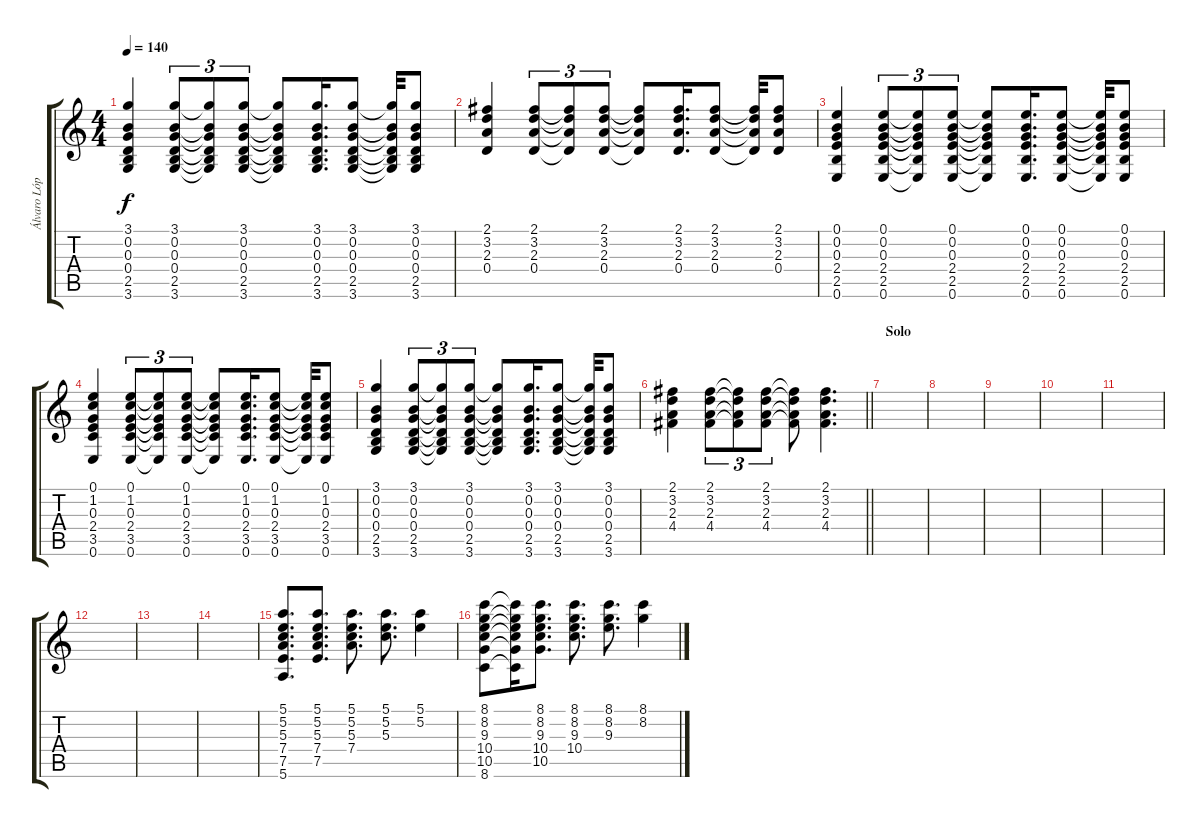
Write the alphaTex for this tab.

\track ("Álvaro López" "Álvaro Lóp") {instrument electricguitarclean}
\staff {score tabs}
\tuning (E4 B3 G3 D3 A2 E2) {hide}
\ts (4 4)
\tempo 140
\clef g2
\ks c
(3.1 0.2 0.3 0.4 2.5 3.6).4{dy f} (3.1 0.2 0.3 0.4 2.5 3.6).8{tu (3 2)} (3.1{t} 0.2{t} 0.3{t} 0.4{t} 2.5{t} 3.6{t}).8{tu (3 2)} (3.1 0.2 0.3 0.4 2.5 3.6).8{tu (3 2)} (3.1{t} 0.2{t} 0.3{t} 0.4{t} 2.5{t} 3.6{t}).8 (3.1 0.2 0.3 0.4 2.5 3.6).16{d} (3.1 0.2 0.3 0.4 2.5 3.6).8 (3.1{t} 0.2{t} 0.3{t} 0.4{t} 2.5{t} 3.6{t}).32 (3.1 0.2 0.3 0.4 2.5 3.6).8 |
(2.1 3.2 2.3 0.4).4 (2.1 3.2 2.3 0.4).8{tu (3 2)} (2.1{t} 3.2{t} 2.3{t} 0.4{t}).8{tu (3 2)} (2.1 3.2 2.3 0.4).8{tu (3 2)} (2.1{t} 3.2{t} 2.3{t} 0.4{t}).8 (2.1 3.2 2.3 0.4).16{d} (2.1 3.2 2.3 0.4).8 (2.1{t} 3.2{t} 2.3{t} 0.4{t}).32 (2.1 3.2 2.3 0.4).8 |
(0.1 0.2 0.3 2.4 2.5 0.6).4 (0.1 0.2 0.3 2.4 2.5 0.6).8{tu (3 2)} (0.1{t} 0.2{t} 0.3{t} 2.4{t} 2.5{t} 0.6{t}).8{tu (3 2)} (0.1 0.2 0.3 2.4 2.5 0.6).8{tu (3 2)} (0.1{t} 0.2{t} 0.3{t} 2.4{t} 2.5{t} 0.6{t}).8 (0.1 0.2 0.3 2.4 2.5 0.6).16{d} (0.1 0.2 0.3 2.4 2.5 0.6).8 (0.1{t} 0.2{t} 0.3{t} 2.4{t} 2.5{t} 0.6{t}).32 (0.1 0.2 0.3 2.4 2.5 0.6).8 |
(0.1 1.2 0.3 2.4 3.5 0.6).4 (0.1 1.2 0.3 2.4 3.5 0.6).8{tu (3 2)} (0.1{t} 1.2{t} 0.3{t} 2.4{t} 3.5{t} 0.6{t}).8{tu (3 2)} (0.1 1.2 0.3 2.4 3.5 0.6).8{tu (3 2)} (0.1{t} 1.2{t} 0.3{t} 2.4{t} 3.5{t} 0.6{t}).8 (0.1 1.2 0.3 2.4 3.5 0.6).16{d} (0.1 1.2 0.3 2.4 3.5 0.6).8 (0.1{t} 1.2{t} 0.3{t} 2.4{t} 3.5{t} 0.6{t}).32 (0.1 1.2 0.3 2.4 3.5 0.6).8 |
(3.1 0.2 0.3 0.4 2.5 3.6).4 (3.1 0.2 0.3 0.4 2.5 3.6).8{tu (3 2)} (3.1{t} 0.2{t} 0.3{t} 0.4{t} 2.5{t} 3.6{t}).8{tu (3 2)} (3.1 0.2 0.3 0.4 2.5 3.6).8{tu (3 2)} (3.1{t} 0.2{t} 0.3{t} 0.4{t} 2.5{t} 3.6{t}).8 (3.1 0.2 0.3 0.4 2.5 3.6).16{d} (3.1 0.2 0.3 0.4 2.5 3.6).8 (3.1{t} 0.2{t} 0.3{t} 0.4{t} 2.5{t} 3.6{t}).32 (3.1 0.2 0.3 0.4 2.5 3.6).8 |
\barLineRight lightlight
(2.1 3.2 2.3 4.4).4 (2.1 3.2 2.3 4.4).8{tu (3 2)} (2.1{t} 3.2{t} 2.3{t} 4.4{t}).8{tu (3 2)} (2.1 3.2 2.3 4.4).8{tu (3 2)} (2.1{t} 3.2{t} 2.3{t} 4.4{t}).8 (2.1 3.2 2.3 4.4).4{d} |
\section ("" "Solo")
|
|
|
|
|
|
|
|
(5.1 5.2 5.3 7.4 7.5 5.6).8{d volume 13} (5.1 5.2 5.3 7.4 7.5).8{d volume 1} (5.1 5.2 5.3 7.4).8{d} (5.1 5.2 5.3).8{d} (5.1 5.2).4 |
(8.1 8.2 9.3 10.4 10.5 8.6).8{volume 13} (8.1{t} 8.2{t} 9.3{t} 10.4{t} 10.5{t} 8.6{t}).16{volume 1} (8.1 8.2 9.3 10.4 10.5).8{d} (8.1 8.2 9.3 10.4).8{d} (8.1 8.2 9.3).8{d} (8.1 8.2).4
